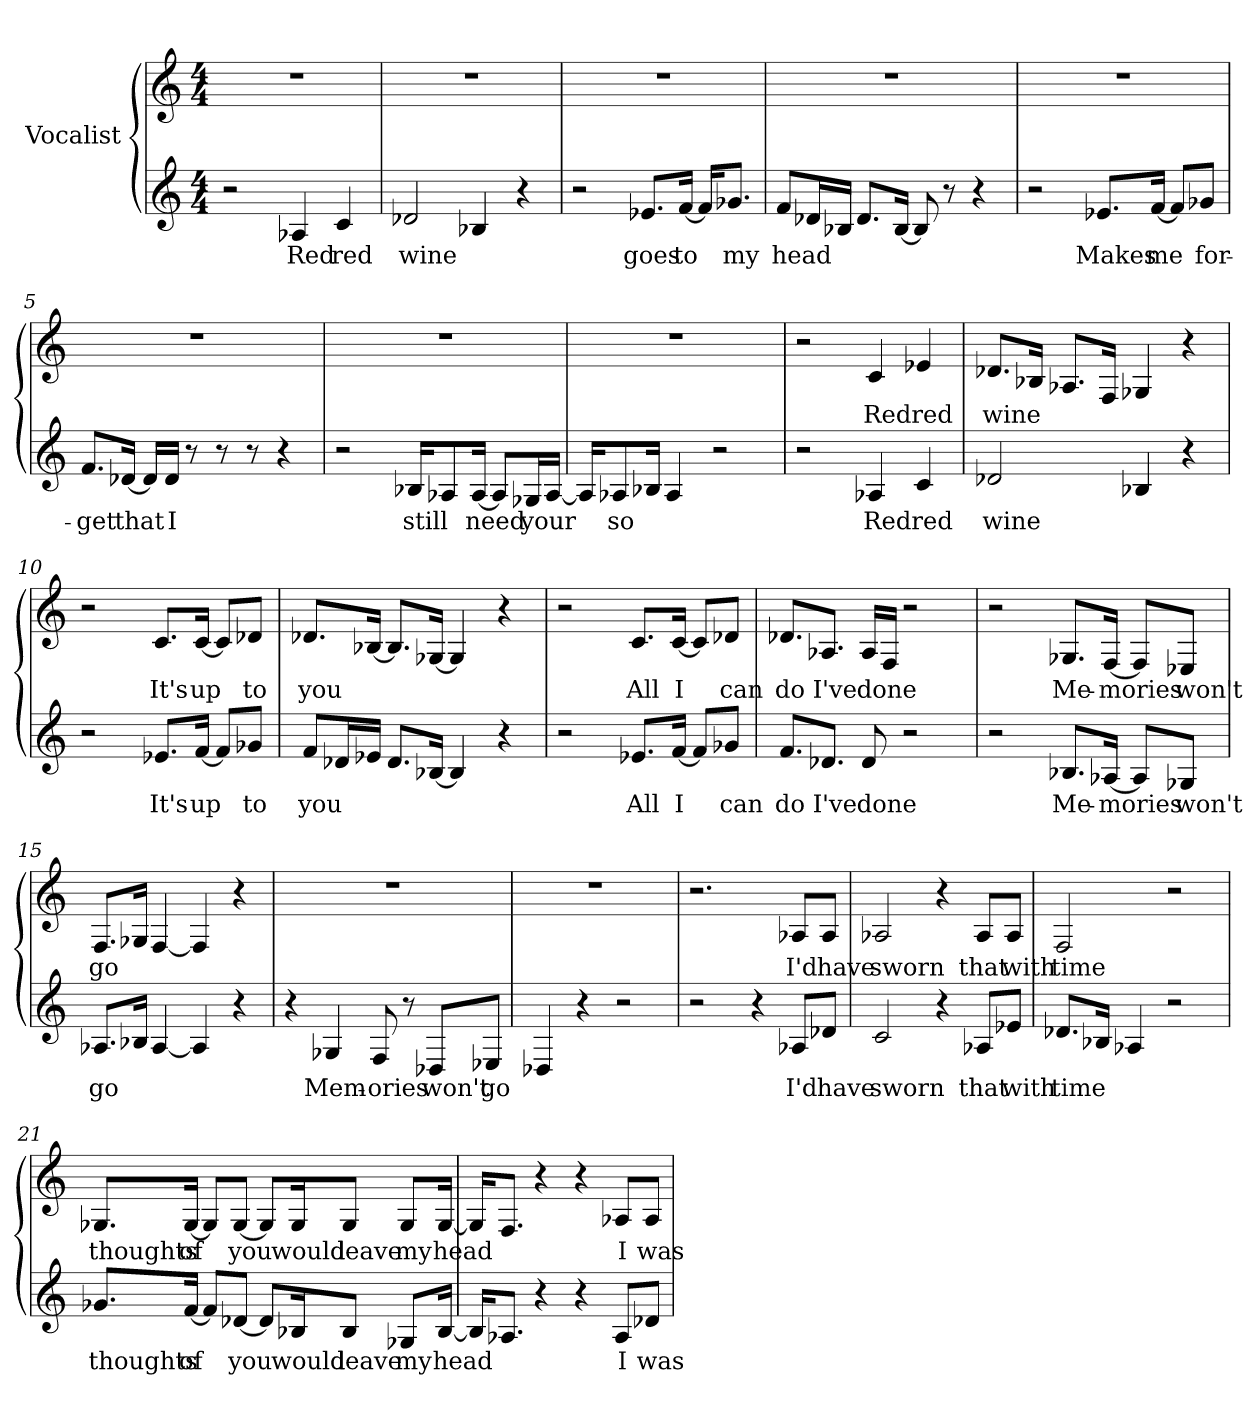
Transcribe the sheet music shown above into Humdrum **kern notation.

**kern	**text	**kern	**text
*part1	*part1	*part1	*part1
*staff2	*staff2	*staff1	*staff1
*I"Vocalist	*	*	*
*clefG2	*	*clefG2	*
*M4/4	*	*M4/4	*
=	=	=	=
2r	.	1r	.
4A-X	Red	.	.
4c	red	.	.
=1	=1	=1	=1
2d-X	wine	1r	.
4B-X	_	.	.
4r	.	.	.
=2	=2	=2	=2
2r	.	1r	.
8.e-X/L	goes	.	.
[16f/Jk	to	.	.
16f/KL]	_	.	.
8.g-X/J	my	.	.
=3	=3	=3	=3
8f/L	head	1r	.
16d-X/L	_	.	.
16B-X/JJ	_	.	.
8.d-/L	_	.	.
[16B-/Jk	_	.	.
8B-]	_	.	.
8r	.	.	.
4r	.	.	.
=4	=4	=4	=4
2r	.	1r	.
8.e-X/L	Makes	.	.
[16f/Jk	me	.	.
8f/L]	_	.	.
8g-X/J	for-	.	.
=5	=5	=5	=5
8.f/L	-get	1r	.
[16d-X/Jk	that	.	.
16d-/LL]	_	.	.
16d-/JJ	I	.	.
8r	.	.	.
8r	.	.	.
8r	.	.	.
4r	.	.	.
=6	=6	=6	=6
2r	.	1r	.
16B-X/KL	still	.	.
8A-X/	_	.	.
[16A-/Jk	need	.	.
8A-/L]	_	.	.
16G-X/L	your	.	.
[16A-/JJ	_	.	.
=7	=7	=7	=7
16A-/KL]	_	1r	.
8A-X/	so	.	.
16B-X/Jk	_	.	.
4A-	_	.	.
2r	.	.	.
=8	=8	=8	=8
2r	.	2r	.
4A-X	Red	4c	Red
4c	red	4e-X	red
=9	=9	=9	=9
2d-X	wine	8.d-X/L	wine
.	.	16B-X/Jk	_
.	.	8.A-X/L	_
.	.	16F/Jk	_
4B-X	_	4G-X	_
4r	.	4r	.
=10	=10	=10	=10
2r	.	2r	.
8.e-X/L	It's	8.c/L	It's
[16f/Jk	up	[16c/Jk	up
8f/L]	_	8c/L]	_
8g-X/J	to	8d-X/J	to
=11	=11	=11	=11
8f/L	you	8.d-X/L	you
16d-X/L	_	.	.
16e-X/JJ	_	[16B-X/Jk	_
8.d-/L	_	8.B-/L]	_
[16B-X/Jk	_	[16G-X/Jk	_
4B-]	_	4G-]	_
4r	.	4r	.
=12	=12	=12	=12
2r	.	2r	.
8.e-X/L	All	8.c/L	All
[16f/Jk	I	[16c/Jk	I
8f/L]	_	8c/L]	_
8g-X/J	can	8d-X/J	can
=13	=13	=13	=13
8.f/L	do	8.d-X/L	do
8.d-X/J	I've	8.A-X/J	I've
8d-	done	16A-/LL	done
.	.	16F/JJ	_
2r	.	2r	.
=14	=14	=14	=14
2r	.	2r	.
8.B-X/L	Me-	8.G-X/L	Me-
[16A-X/Jk	-mories	[16F/Jk	-mories
8A-/L]	_	8F/L]	_
8G-X/J	won't	8E-X/J	won't
=15	=15	=15	=15
8.A-X/L	go	8.F/L	go
16B-X/Jk	_	16G-X/Jk	_
[4A-	_	[4F	_
4A-]	_	4F]	_
4r	.	4r	.
=16	=16	=16	=16
4r	.	1r	.
4G-X	Mem-	.	.
8F	-ories	.	.
8r	.	.	.
8D-X/L	won't	.	.
8E-X/J	go	.	.
=17	=17	=17	=17
4D-X	_	1r	.
4r	.	.	.
2r	.	.	.
=18	=18	=18	=18
2r	.	2.r	.
4r	.	.	.
8A-X/L	I'd	8A-X/L	I'd
8d-X/J	have	8A-/J	have
=19	=19	=19	=19
2c	sworn	2A-X	sworn
4r	.	4r	.
8A-X/L	that	8A-/L	that
8e-X/J	with	8A-/J	with
=20	=20	=20	=20
8.d-X/L	time	2F	time
16B-X/Jk	_	.	.
4A-X	_	.	.
2r	.	2r	.
=21	=21	=21	=21
8.g-X/L	thoughts	8.G-X/L	thoughts
[16f/Jk	of	[16G-/Jk	of
8f/L]	_	8G-/L]	_
[8d-X/J	you	[8G-/J	you
8d-/L]	_	8G-/L]	_
16B-X/K	would	16G-/K	would
8B-/J	leave	8G-/J	leave
8G-X/L	my	8G-/L	my
[16B-/Jk	head	[16G-/Jk	head
=22	=22	=22	=22
16B-/KL]	_	16G-/KL]	_
8.A-X/J	_	8.F/J	_
4r	.	4r	.
4r	.	4r	.
8A-/L	I	8A-X/L	I
8d-X/J	was	8A-/J	was
=	=	=	=
*-	*-	*-	*-
